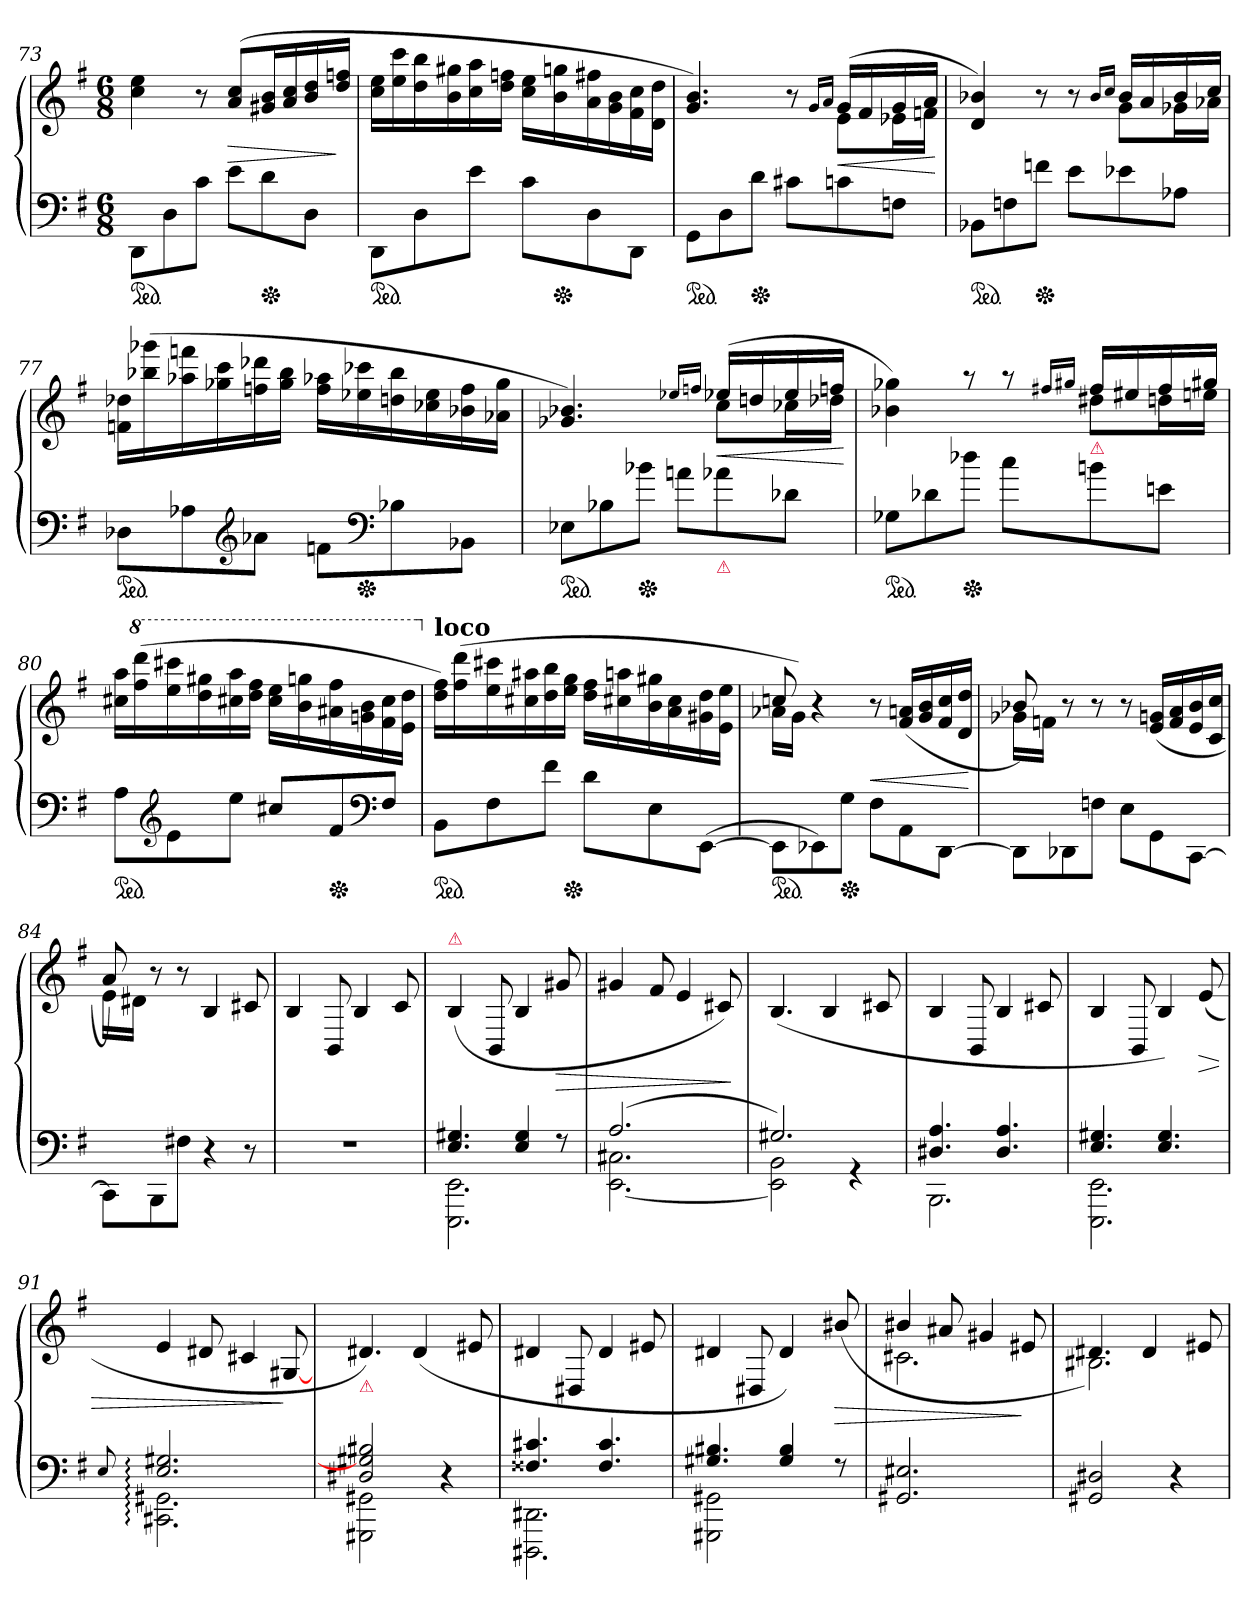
**kern	**kern	**dynam
*part1	*part1	*part1
*staff2	*staff1	*staff1/2
*clefF4	*clefG2	*
*k[f#]	*k[f#]	*
*G:	*G:	*
*M6/8	*M6/8	*
*ped	*	*
=73	=73	=73
8DD\L	4cc 4ee	.
8D\	.	.
8c\J	8r	.
8eL	(>8a/ 8cc/L	>
*Xped	*	*
8d	16g#X 16bL	.
.	16a 16cc	.
8DJ	16b 16dd	.
.	16dd 16ffnJJ	]
=74	=74	=74
*ped	*	*
8DDL	16cc 16eeLL	.
.	16ee 16ccc	.
8D	16dd 16bb	.
.	16b 16gg#X	.
8eJ	16cc 16aa	.
.	16dd 16ffnJJ	.
8c\L	16cc 16eeLL	.
*Xped	*	*
.	16b 16ggn	.
8D\	16a 16ff#X	.
.	16g 16b	.
8DD\J	16f# 16cc	.
.	16d 16ddJJ	.
=75	=75	=75
*	*^	*
*ped	*	*	*
8GGL	4.g 4.b)	4.rAyy	.
8D	.	.	.
*Xped	*	*	*
8dJ	.	.	.
8c#XL	8r	8rcyy	.
.	16qg/LL	.	.
.	16qa/JJ	.	.
8cn	(>16gLL	8eL	<
.	16f#	.	.
8FnJ	16g	16e-XL	.
.	16aJJ	16fnJJ	.
*	*v	*v	*
.	.	[
=76	=76	=76
*	*^	*
*ped	*	*	*
8BB-XL	4d 4b-X)	4.rFyy	.
8Fn	.	.	.
*Xped	*	*	*
8fnJ	8r	.	.
8eL	8r	8rcyy	.
.	16qb-/LL	.	.
.	16qcc/JJ	.	.
8e-X	16b-LL	8gL	.
.	16a	.	.
8A-XJ	16b-	16g-XL	.
.	16ccJJ	16a-XJJ	.
*	*v	*v	*
=77	=77	=77
*ped	*	*
8D-XL	16fn 16dd-XLL	.
.	(>16bb-X 16ggg-X	.
8A-X	16aa-X 16fffn	.
.	16gg-X 16ccc	.
*clefG2	*	*
8a-XJ	16ffn 16ddd-X	.
.	16gg- 16bb-JJ	.
8fnL	16ff 16aa-XLL	.
*Xped	*	*
.	16ee-X 16ccc-X	.
*clefF4	*	*
8B-X	16ddn 16bb-	.
.	16cc-X 16ee-	.
8BB-XJ	16b-X 16ff	.
.	16a-X 16gg-JJ	.
=78	=78	=78
*	*^	*
*ped	*	*	*
8E-XL	4.g-X 4.b-X)	4.rcyy	.
8B-X	.	.	.
*Xped	*	*	*
8b-XJ	.	.	.
8an\L	8rAyy	8ryy	.
.	16qee-X/LL	.	.
.	16qffn/JJ	.	.
!LO:TX:b:color=crimson:t=⚠	!	!	!
8a-X\	(>16ee-XLL	8ccL	<
.	16ddn	.	.
8d-XJ	16ee-	16cc-XL	.
.	16ffnJJ	16dd-XJJ	.
*	*v	*v	*
.	.	[
=79	=79	=79
*	*^	*
*ped	*	*	*
8G-XL	4b-X\ 4gg-X\)	4.rAyy	.
8d-X\	.	.	.
*Xped	*	*	*
8dd-XJ	8raa	.	.
8cc\L	8raa	8reyy	.
.	16qff#X/LL	.	.
.	16qgg#X/JJ	.	.
!LO:TX:a:color=crimson:t=⚠	!	!	!
8bn\	16ff#LL	8dd#XL	.
.	16ee#X	.	.
8en\J	16ff#	16ddnL	.
.	16gg#XJJ	16eenJJ	.
*	*v	*v	*
=80	=80	=80
*ped	*	*
8AL	16cc#X 16aaLL	.
*	*8va	*
.	(16fff# 16dddd	.
*clefG2	*	*
8e	16eee 16cccc#X	.
.	16ddd 16ggg#X	.
8eeJ	16ccc#X 16aaa	.
.	16ddd 16fff#JJ	.
8cc#XL	16ccc# 16eeeLL	.
.	16bb 16gggn	.
*Xped	*	*
8f#	16aa#X 16fff#	.
.	16ggn 16bb	.
*clefF4	*	*
8F#J	16ff# 16ccc#	.
.	16ee 16dddJJ	.
=81	=81	=81
*	*X8va	*
!	!LO:TX:a:B:t=loco	!
*ped	*	*
8BBL	16dd 16ff#LL)	.
.	(16ff# 16ddd	.
8F#	16ee 16ccc#X	.
.	16cc#X 16aa#X	.
8f#J	16dd 16bb	.
*Xped	*	*
.	16ee 16ggJJ	.
8dL	16dd 16ff#LL	.
.	16cc#X 16aan	.
8E	16b 16gg#X	.
.	16a 16cc#	.
(>[8EEJ	16g#X 16dd	.
.	16e 16eeJJ	.
=82	=82	=82
*	*^	*
*ped	*	*	*
8EE\L]	8ccn	16a-XLL	.
.	.	16gJJ)	.
8EE-X\)	4r	4rAyy	.
*Xped	*	*	*
8G\J	.	.	.
8F#\L	8r	4.rcyy	<
8AA\	(>16f# 16anLL	.	.
.	16g 16b	.	.
[8DD\J	16f# 16cc	.	.
.	16d 16ddJJ	.	.
*	*v	*v	*
.	.	[
=83	=83	=83
*	*^	*
8DD\L]	8b-X)	16g-XLL	.
.	.	16fnJJ	.
8DD-X\	8r	4rAyy	.
8Fn\J	8r	.	.
8E\L	8r	4.rAyy	.
8GG\	(>16e 16gnLL	.	.
.	16f 16a	.	.
[8CC\J	16e 16b-	.	.
.	16c 16ccJJ	.	.
=84	=84	=84	=84
8CC\L]	8a)	16eLL	.
.	.	16d#XJJ	.
8BBB\	8r	4rcyy	.
8F#X\J	8r	.	.
4r	4B	4.rFyy	.
8r	8c#X	.	.
*	*v	*v	*
=85	=85	=85
2.r	4B	.
.	8BB/	.
.	4B	.
.	8c	.
=86	=86	=86
*^	*	*
!	!	!LO:TX:a:color=crimson:t=⚠	!
4.E 4.G#X	2.EEE 2.EE	(>4B	.
.	.	8BB/	.
4E 4G#	.	4B	.
8rF	.	8g#X	>
=87	=87	=87	=87
(>2.A	[2.EE 2.C#X	4g#X	.
.	.	8f#	.
.	.	4e	.
.	.	8c#X)	.
*v	*v	*	*
.	.	]
=88	=88	=88
*^	*	*
2.G#X)	2EE] 2BB	(>4.B	.
.	.	4B	.
.	4rGG	.	.
.	.	8c#X	.
=89	=89	=89	=89
4.D#X 4.A	2.BBB	4B	.
.	.	8BB/	.
4.D# 4.A	.	4B	.
.	.	8c#X	.
=90	=90	=90	=90
4.E 4.G#X	2.EEE 2.EE	4B	.
.	.	8BB/	.
4.E 4.G#	.	4B)	.
.	.	(>8e	>
=91	=91	=91	=91
8qqE	.	.	.
2.E: 2.G#X:	2.CC#X: 2.GG#X:	4e:	.
.	.	8d#X	.
.	.	4c#X	.
.	.	[>8G#X/	]
=92	=92	=92	=92
!	!	!LO:TX:b:color=crimson:t=⚠	!
2D#X 2G#X] 2B#X	2GGG#X 2GG#X	4.d#X)	.
.	.	(>4d#	.
4rcyy	4r	.	.
.	.	8e#X	.
=93	=93	=93	=93
4.F##X 4.c#X	2.DDD#X 2.DD#X	4d#X	.
.	.	8D#X/	.
4.F## 4.c#	.	4d#	.
.	.	8e#X	.
=94	=94	=94	=94
4.G#X 4.B#X	2GGG#X 2GG#X	4d#X	.
.	.	8D#X/	.
4G# 4B#	.	4d#)	.
.	4ryy	.	.
8rF	.	(>8b#X/	>
*v	*v	*	*
=95	=95	=95
*	*^	*
2.GG#X 2.E#X	4b#X	2.c#X	.
.	8a#X	.	.
.	4g#X	.	.
.	8e#X	.	]
=96	=96	=96	=96
2GG#X 2D#X	4.d#X	2.B#X)	.
.	4d#	.	.
4r	.	.	.
.	8e#X	.	.
*	*v	*v	*
=	=	=
*-	*-	*-
